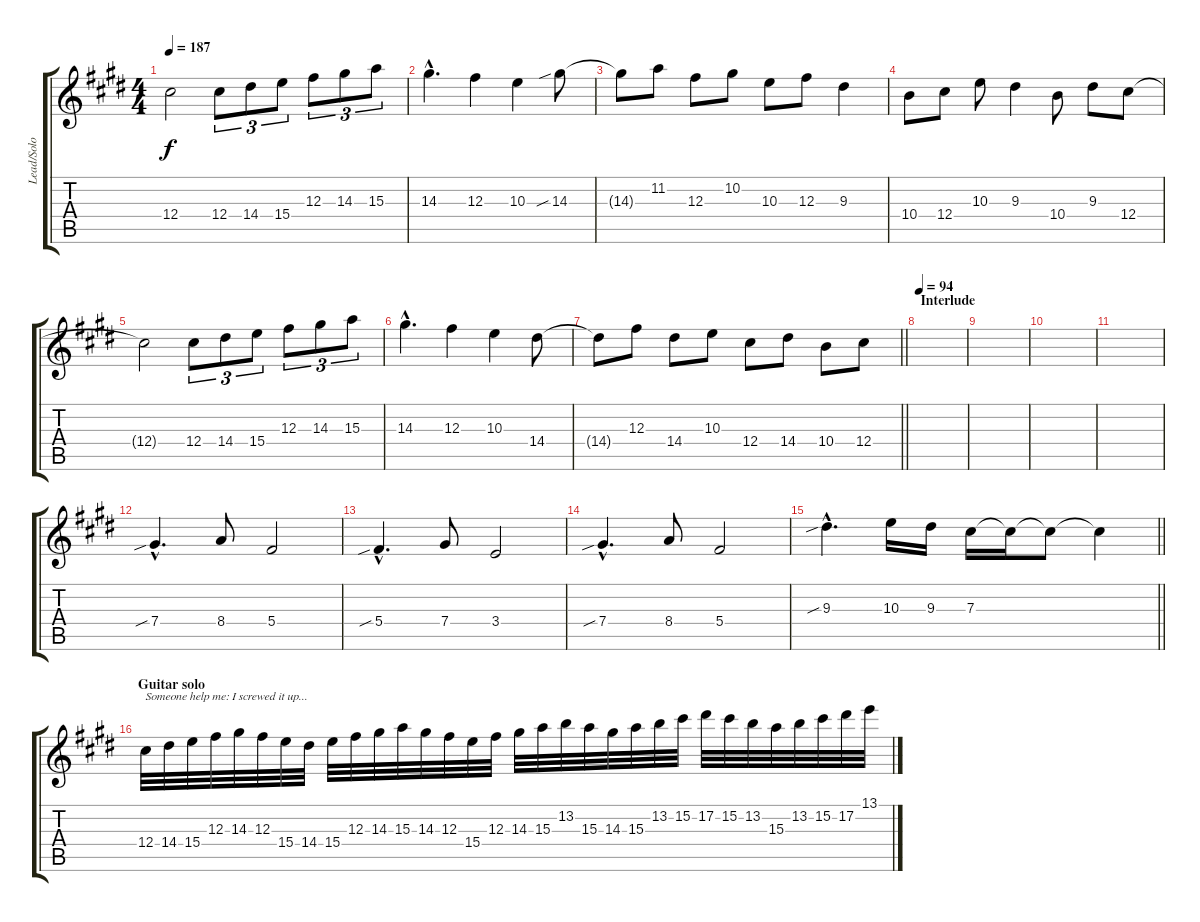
\track ("Lead/Solo" "Lead/Solo") {instrument overdrivenguitar}
\staff {score tabs}
\tuning (Eb4 Bb3 Gb3 Db3 Ab2 Db2) {hide}
\ts (4 4)
\tempo 187
\clef g2
\ks e
12.4{t}.2{dy f} 12.4.8{tu (3 2)} 14.4.8{tu (3 2)} 15.4.8{tu (3 2)} 12.3.8{tu (3 2)} 14.3.8{tu (3 2)} 15.3.8{tu (3 2)} |
14.3{hac}.4{d} 12.3.4 10.3.4 14.3{sib}.8 |
14.3{t}.8 11.2.8 12.3.8 10.2.8 10.3.8 12.3.8 9.3.4 |
10.4.8 12.4.8 10.3.8 9.3.4 10.4.8 9.3.8 12.4.8 |
12.4{t}.2 12.4.8{tu (3 2)} 14.4.8{tu (3 2)} 15.4.8{tu (3 2)} 12.3.8{tu (3 2)} 14.3.8{tu (3 2)} 15.3.8{tu (3 2)} |
14.3{hac}.4{d} 12.3.4 10.3.4 14.4.8 |
\barLineRight lightlight
14.4{t}.8 12.3.8 14.4.8 10.3.8 12.4.8 14.4.8 10.4.8 12.4.8 |
\section ("" "Interlude")
\tempo 94
|
|
|
|
7.4{sib hac}.4{d} 8.4.8 5.4.2 |
5.4{sib hac}.4{d} 7.4.8 3.4.2 |
7.4{sib hac}.4{d} 8.4.8 5.4.2 |
\barLineRight lightlight
9.3{sib hac}.4{d} 10.3.16 9.3.16 7.3.16 7.3{t}.16 7.3{t}.8 7.3{t}.4 |
\section ("" "Guitar solo")
12.4.32{txt "Someone help me: I screwed it up..."} 14.4.32 15.4.32 12.3.32 14.3.32 12.3.32 15.4.32 14.4.32 15.4.32 12.3.32 14.3.32 15.3.32 14.3.32 12.3.32 15.4.32 12.3.32 14.3.32 15.3.32 13.2.32 15.3.32 14.3.32 15.3.32 13.2.32 15.2.32 17.2.32 15.2.32 13.2.32 15.3.32 13.2.32 15.2.32 17.2.32 13.1.32
